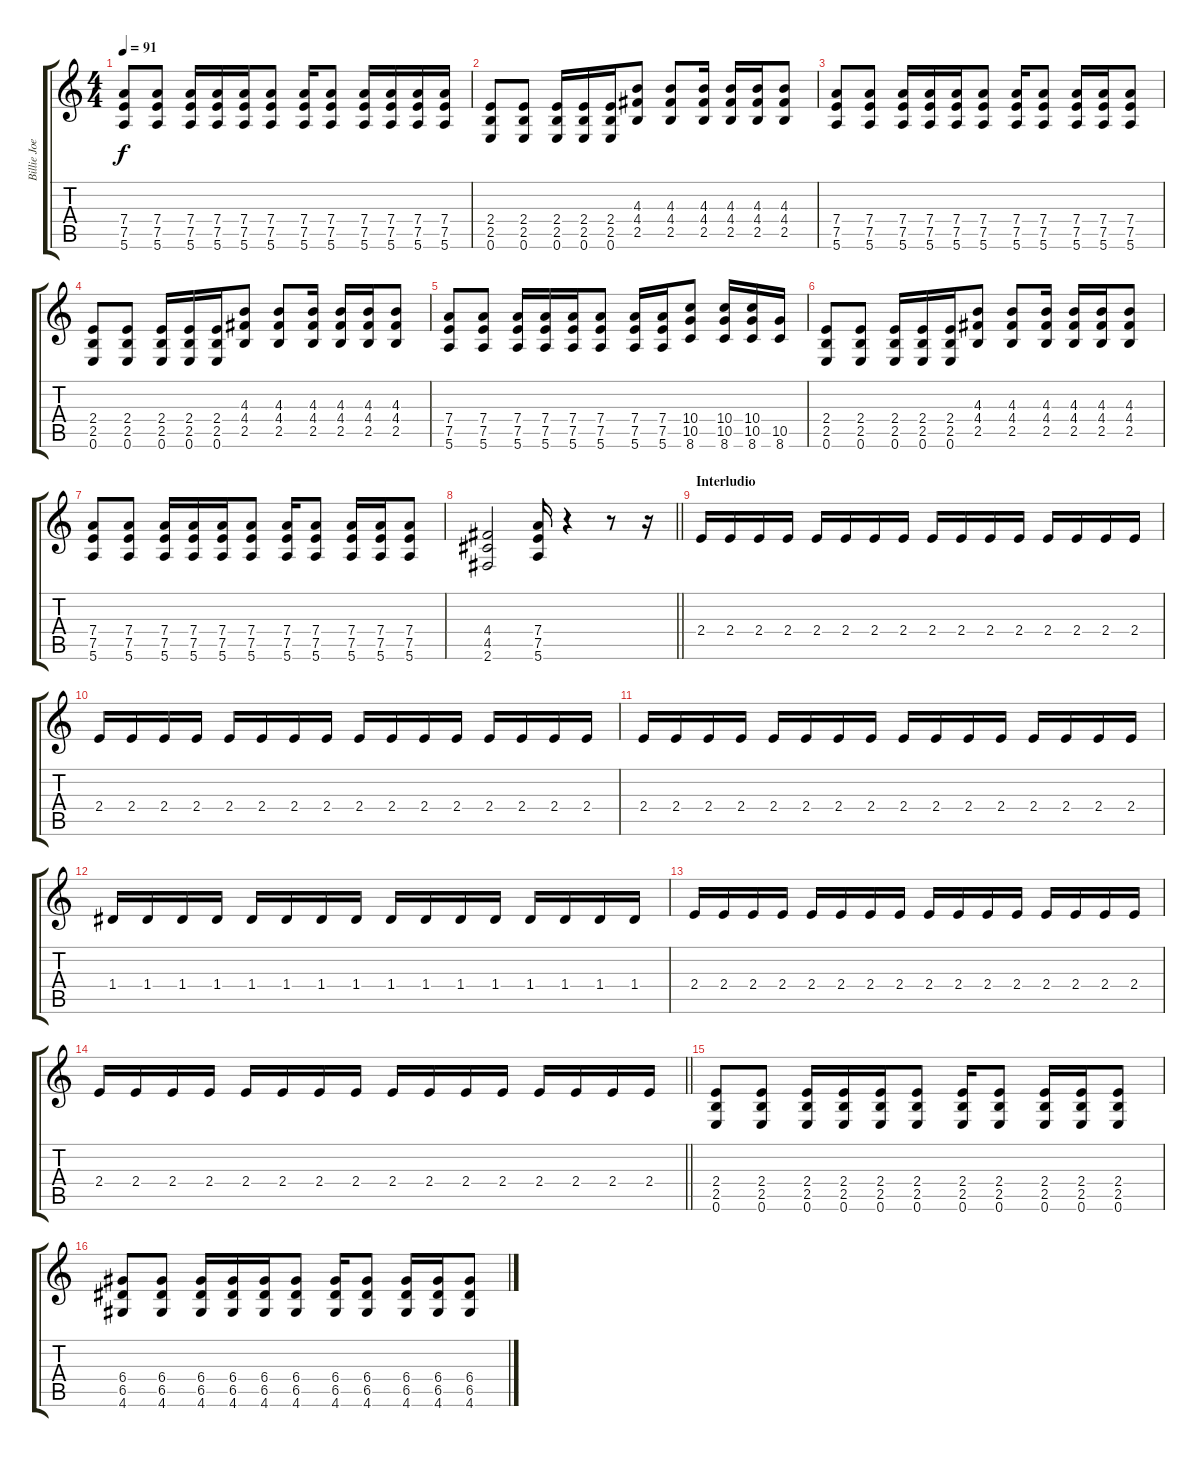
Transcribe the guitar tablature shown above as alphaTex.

\track ("Billie Joe" "Billie Joe") {instrument electricguitarmuted}
\staff {score tabs}
\tuning (E4 B3 G3 D3 A2 E2) {hide}
\ts (4 4)
\tempo 91
\clef g2
\ks c
(7.4 7.5 5.6).8{dy f} (7.4 7.5 5.6).8 (7.4 7.5 5.6).16 (7.4 7.5 5.6).16 (7.4 7.5 5.6).16 (7.4 7.5 5.6).8 (7.4 7.5 5.6).16 (7.4 7.5 5.6).8 (7.4 7.5 5.6).16 (7.4 7.5 5.6).16 (7.4 7.5 5.6).16 (7.4 7.5 5.6).16 |
(2.4 2.5 0.6).8 (2.4 2.5 0.6).8 (2.4 2.5 0.6).16 (2.4 2.5 0.6).16 (2.4 2.5 0.6).16 (4.3 4.4 2.5).8 (4.3 4.4 2.5).8 (4.3 4.4 2.5).16 (4.3 4.4 2.5).16 (4.3 4.4 2.5).16 (4.3 4.4 2.5).8 |
(7.4 7.5 5.6).8 (7.4 7.5 5.6).8 (7.4 7.5 5.6).16 (7.4 7.5 5.6).16 (7.4 7.5 5.6).16 (7.4 7.5 5.6).8 (7.4 7.5 5.6).16 (7.4 7.5 5.6).8 (7.4 7.5 5.6).16 (7.4 7.5 5.6).16 (7.4 7.5 5.6).8 |
(2.4 2.5 0.6).8 (2.4 2.5 0.6).8 (2.4 2.5 0.6).16 (2.4 2.5 0.6).16 (2.4 2.5 0.6).16 (4.3 4.4 2.5).8 (4.3 4.4 2.5).8 (4.3 4.4 2.5).16 (4.3 4.4 2.5).16 (4.3 4.4 2.5).16 (4.3 4.4 2.5).8 |
(7.4 7.5 5.6).8 (7.4 7.5 5.6).8 (7.4 7.5 5.6).16 (7.4 7.5 5.6).16 (7.4 7.5 5.6).16 (7.4 7.5 5.6).8 (7.4 7.5 5.6).16 (7.4 7.5 5.6).16 (10.4 10.5 8.6).8 (10.4 10.5 8.6).16 (10.4 10.5 8.6).16 (10.5 8.6).16 |
(2.4 2.5 0.6).8 (2.4 2.5 0.6).8 (2.4 2.5 0.6).16 (2.4 2.5 0.6).16 (2.4 2.5 0.6).16 (4.3 4.4 2.5).8 (4.3 4.4 2.5).8 (4.3 4.4 2.5).16 (4.3 4.4 2.5).16 (4.3 4.4 2.5).16 (4.3 4.4 2.5).8 |
(7.4 7.5 5.6).8 (7.4 7.5 5.6).8 (7.4 7.5 5.6).16 (7.4 7.5 5.6).16 (7.4 7.5 5.6).16 (7.4 7.5 5.6).8 (7.4 7.5 5.6).16 (7.4 7.5 5.6).8 (7.4 7.5 5.6).16 (7.4 7.5 5.6).16 (7.4 7.5 5.6).8 |
\barLineRight lightlight
(4.4 4.5 2.6).2 (7.4 7.5 5.6).16 r.4 r.8 r.16 |
\section ("" "Interludio")
2.4.16{instrument overdrivenguitar} 2.4.16 2.4.16 2.4.16 2.4.16 2.4.16 2.4.16 2.4.16 2.4.16 2.4.16 2.4.16 2.4.16 2.4.16 2.4.16 2.4.16 2.4.16 |
2.4.16 2.4.16 2.4.16 2.4.16 2.4.16 2.4.16 2.4.16 2.4.16 2.4.16 2.4.16 2.4.16 2.4.16 2.4.16 2.4.16 2.4.16 2.4.16 |
2.4.16 2.4.16 2.4.16 2.4.16 2.4.16 2.4.16 2.4.16 2.4.16 2.4.16 2.4.16 2.4.16 2.4.16 2.4.16 2.4.16 2.4.16 2.4.16 |
1.4.16 1.4.16 1.4.16 1.4.16 1.4.16 1.4.16 1.4.16 1.4.16 1.4.16 1.4.16 1.4.16 1.4.16 1.4.16 1.4.16 1.4.16 1.4.16 |
2.4.16 2.4.16 2.4.16 2.4.16 2.4.16 2.4.16 2.4.16 2.4.16 2.4.16 2.4.16 2.4.16 2.4.16 2.4.16 2.4.16 2.4.16 2.4.16 |
\barLineRight lightlight
2.4.16 2.4.16 2.4.16 2.4.16 2.4.16 2.4.16 2.4.16 2.4.16 2.4.16 2.4.16 2.4.16 2.4.16 2.4.16 2.4.16 2.4.16 2.4.16 |
(2.4 2.5 0.6).8{instrument overdrivenguitar} (2.4 2.5 0.6).8 (2.4 2.5 0.6).16 (2.4 2.5 0.6).16 (2.4 2.5 0.6).16 (2.4 2.5 0.6).8 (2.4 2.5 0.6).16 (2.4 2.5 0.6).8 (2.4 2.5 0.6).16 (2.4 2.5 0.6).16 (2.4 2.5 0.6).8 |
(6.4 6.5 4.6).8 (6.4 6.5 4.6).8 (6.4 6.5 4.6).16 (6.4 6.5 4.6).16 (6.4 6.5 4.6).16 (6.4 6.5 4.6).8 (6.4 6.5 4.6).16 (6.4 6.5 4.6).8 (6.4 6.5 4.6).16 (6.4 6.5 4.6).16 (6.4 6.5 4.6).8
